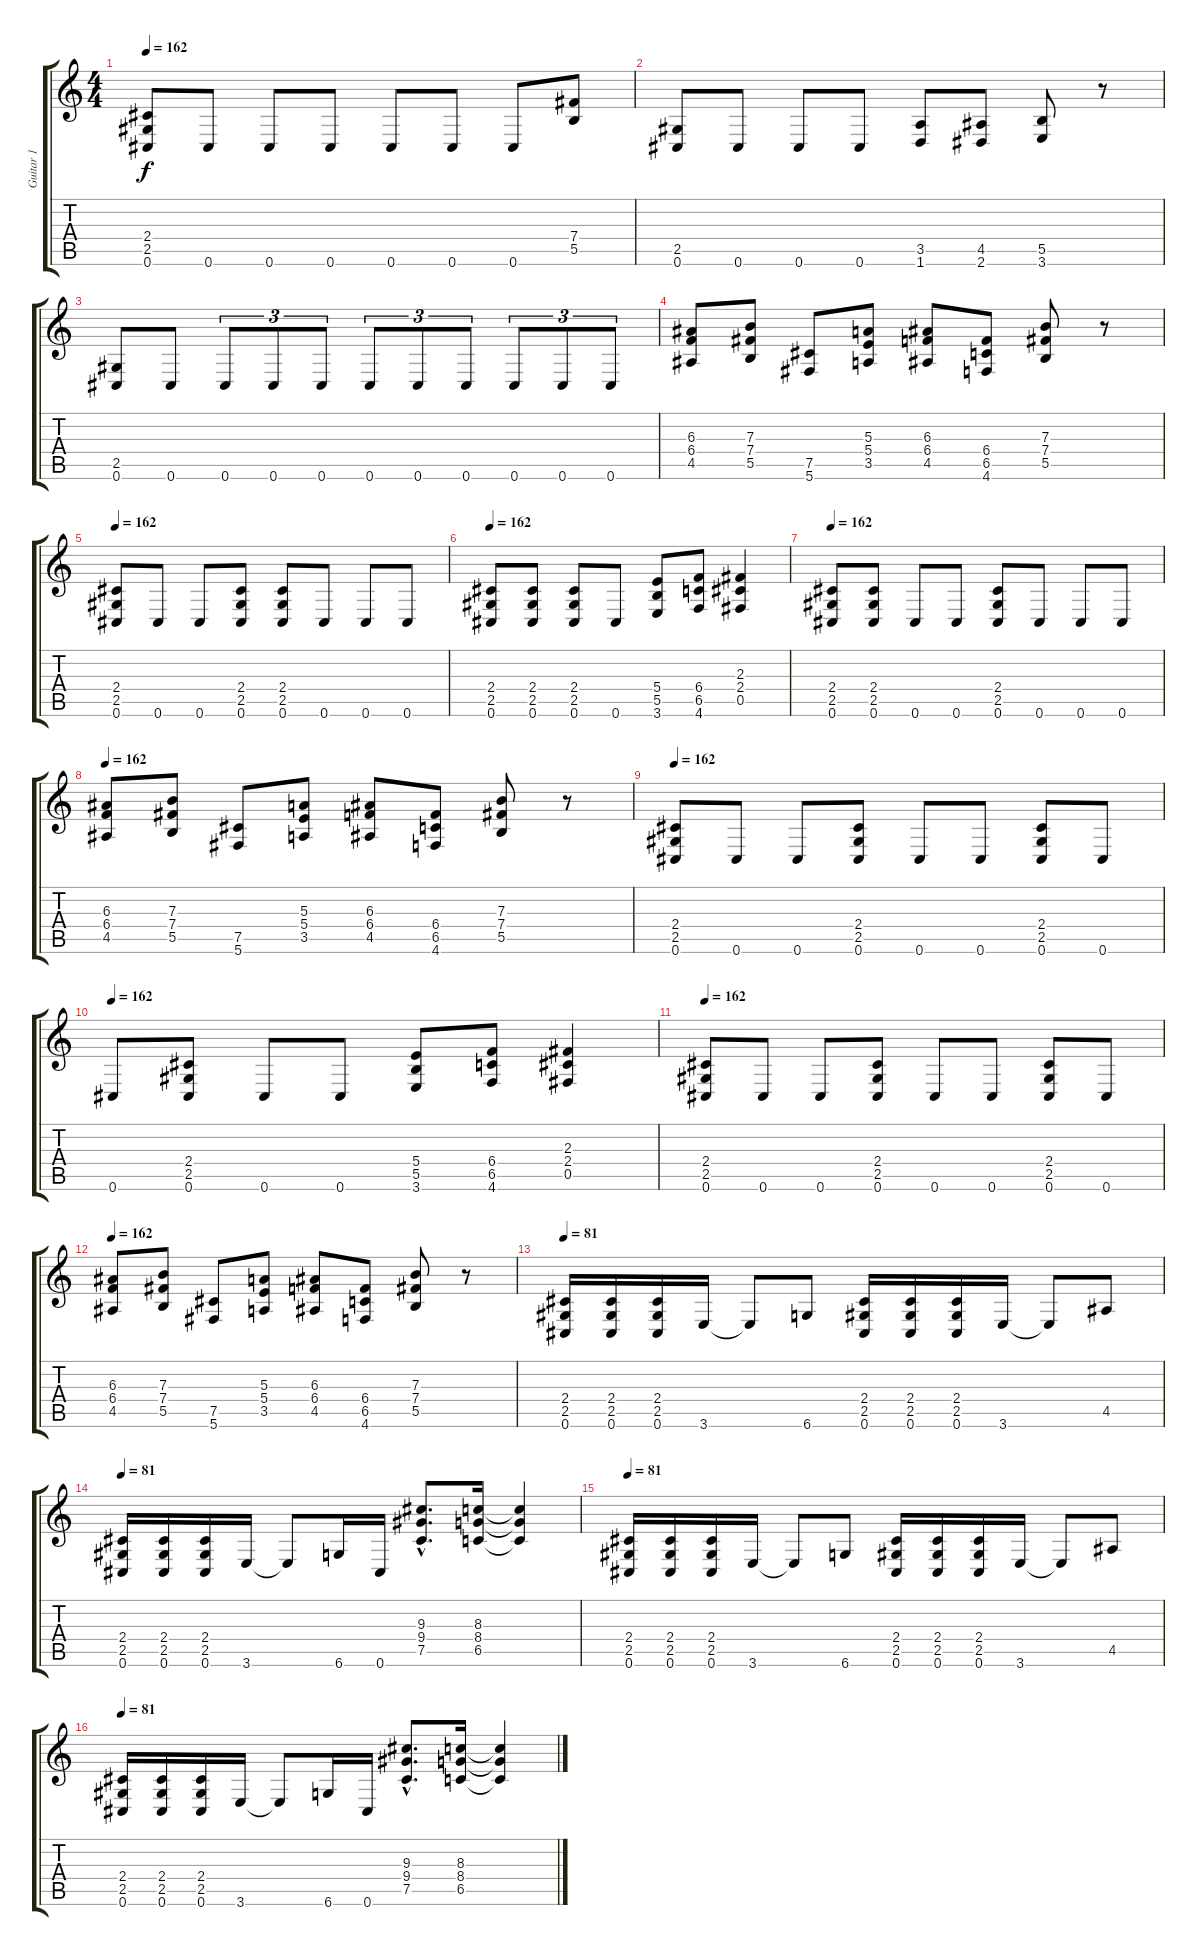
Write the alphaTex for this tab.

\track ("Guitar 1" "Guitar 1") {instrument distortionguitar}
\staff {score tabs}
\tuning (Db4 Ab3 E3 B2 Gb2 Db2) {hide}
\ts (4 4)
\tempo 162
\clef g2
\ks c
(2.4 2.5 0.6).8{dy f} 0.6.8 0.6.8 0.6.8 0.6.8 0.6.8 0.6.8 (7.4 5.5).8 |
(2.5 0.6).8 0.6.8 0.6.8 0.6.8 (3.5 1.6).8 (4.5 2.6).8 (5.5 3.6).8 r.8 |
(2.5 0.6).8 0.6.8 0.6.8{tu (3 2)} 0.6.8{tu (3 2)} 0.6.8{tu (3 2)} 0.6.8{tu (3 2)} 0.6.8{tu (3 2)} 0.6.8{tu (3 2)} 0.6.8{tu (3 2)} 0.6.8{tu (3 2)} 0.6.8{tu (3 2)} |
(6.3 6.4 4.5).8 (7.3 7.4 5.5).8 (7.5 5.6).8 (5.3 5.4 3.5).8 (6.3 6.4 4.5).8 (6.4 6.5 4.6).8 (7.3 7.4 5.5).8 r.8 |
\tempo 162
(2.4 2.5 0.6).8 0.6.8 0.6.8 (2.4 2.5 0.6).8 (2.4 2.5 0.6).8 0.6.8 0.6.8 0.6.8 |
\tempo 162
(2.4 2.5 0.6).8 (2.4 2.5 0.6).8 (2.4 2.5 0.6).8 0.6.8 (5.4 5.5 3.6).8 (6.4 6.5 4.6).8 (2.3 2.4 0.5).4 |
\tempo 162
(2.4 2.5 0.6).8 (2.4 2.5 0.6).8 0.6.8 0.6.8 (2.4 2.5 0.6).8 0.6.8 0.6.8 0.6.8 |
\tempo 162
(6.3 6.4 4.5).8 (7.3 7.4 5.5).8 (7.5 5.6).8 (5.3 5.4 3.5).8 (6.3 6.4 4.5).8 (6.4 6.5 4.6).8 (7.3 7.4 5.5).8 r.8 |
\tempo 162
(2.4 2.5 0.6).8 0.6.8 0.6.8 (2.4 2.5 0.6).8 0.6.8 0.6.8 (2.4 2.5 0.6).8 0.6.8 |
\tempo 162
0.6.8 (2.4 2.5 0.6).8 0.6.8 0.6.8 (5.4 5.5 3.6).8 (6.4 6.5 4.6).8 (2.3 2.4 0.5).4 |
\tempo 162
(2.4 2.5 0.6).8 0.6.8 0.6.8 (2.4 2.5 0.6).8 0.6.8 0.6.8 (2.4 2.5 0.6).8 0.6.8 |
\tempo 162
(6.3 6.4 4.5).8 (7.3 7.4 5.5).8 (7.5 5.6).8 (5.3 5.4 3.5).8 (6.3 6.4 4.5).8 (6.4 6.5 4.6).8 (7.3 7.4 5.5).8 r.8 |
\tempo 81
(2.4 2.5 0.6).16 (2.4 2.5 0.6).16 (2.4 2.5 0.6).16 3.6.16 3.6{t}.8 6.6.8 (2.4 2.5 0.6).16 (2.4 2.5 0.6).16 (2.4 2.5 0.6).16 3.6.16 3.6{t}.8 4.5.8 |
\tempo 81
(2.4 2.5 0.6).16 (2.4 2.5 0.6).16 (2.4 2.5 0.6).16 3.6.16 3.6{t}.8 6.6.16 0.6.16 (9.3{hac} 9.4{hac} 7.5{hac}).8{d} (8.3 8.4 6.5).16 (8.3{t} 8.4{t} 6.5{t}).4 |
\tempo 81
(2.4 2.5 0.6).16 (2.4 2.5 0.6).16 (2.4 2.5 0.6).16 3.6.16 3.6{t}.8 6.6.8 (2.4 2.5 0.6).16 (2.4 2.5 0.6).16 (2.4 2.5 0.6).16 3.6.16 3.6{t}.8 4.5.8 |
\tempo 81
(2.4 2.5 0.6).16 (2.4 2.5 0.6).16 (2.4 2.5 0.6).16 3.6.16 3.6{t}.8 6.6.16 0.6.16 (9.3{hac} 9.4{hac} 7.5{hac}).8{d} (8.3 8.4 6.5).16 (8.3{t} 8.4{t} 6.5{t}).4
